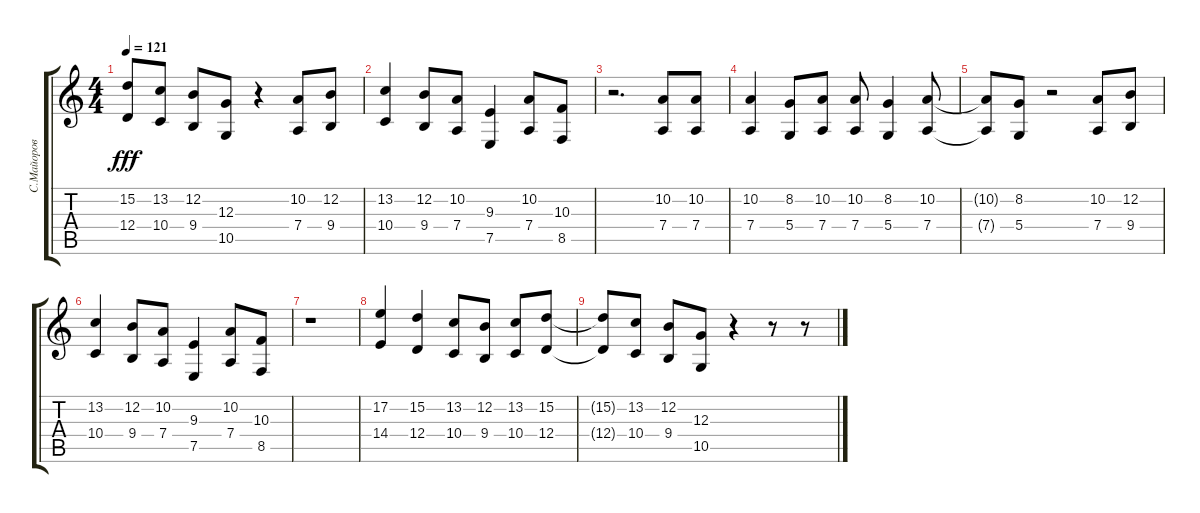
\track ("С.Майоров" "С.Майоров") {instrument pad1newage}
\staff {score tabs}
\tuning (E4 B3 G3 D3 A2 E2) {hide}
\ts (4 4)
\tempo 121
\clef g2
\ks c
(15.2{t} 12.4{t}).8{dy fff} (13.2 10.4).8 (12.2 9.4).8 (12.3 10.5).8 r.4 (10.2 7.4).8 (12.2 9.4).8 |
(13.2 10.4).4 (12.2 9.4).8 (10.2 7.4).8 (9.3 7.5).4 (10.2 7.4).8 (10.3 8.5).8 |
r.2{d} (10.2 7.4).8 (10.2 7.4).8 |
(10.2 7.4).4 (8.2 5.4).8 (10.2 7.4).8 (10.2 7.4).8 (8.2 5.4).4 (10.2 7.4).8 |
(10.2{t} 7.4{t}).8 (8.2 5.4).8 r.2 (10.2 7.4).8 (12.2 9.4).8 |
(13.2 10.4).4 (12.2 9.4).8 (10.2 7.4).8 (9.3 7.5).4 (10.2 7.4).8 (10.3 8.5).8 |
r.1 |
(17.2 14.4).4 (15.2 12.4).4 (13.2 10.4).8 (12.2 9.4).8 (13.2 10.4).8 (15.2 12.4).8 |
(15.2{t} 12.4{t}).8 (13.2 10.4).8 (12.2 9.4).8 (12.3 10.5).8 r.4 r.8 r.8
